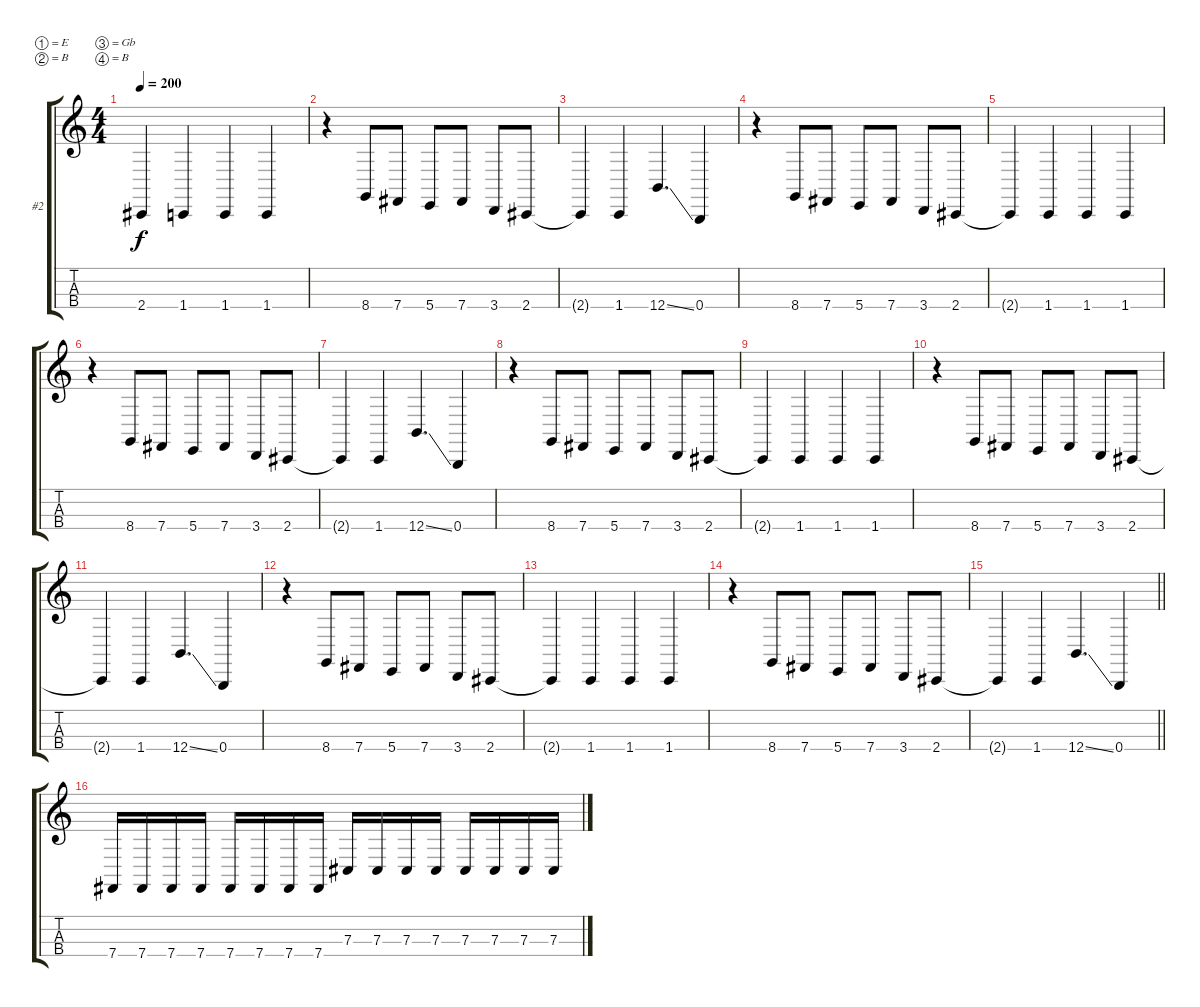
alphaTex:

\bracketExtendMode groupsimilarinstruments
\firstSystemTrackNameOrientation horizontal
\otherSystemsTrackNameOrientation horizontal
\track ("Paul Gray" "#2") {instrument electricbassfinger}
\staff {score tabs}
\tuning (E2 B1 Gb1 B0)
\ts (4 4)
\tempo 200
\clef g2
\ks c
2.4{t}.4{dy f} 1.4.4 1.4.4 1.4.4 |
r.4 8.4.8 7.4.8 5.4.8 7.4.8 3.4.8 2.4.8 |
2.4{t}.4 1.4.4 12.4{ss}.4{d} 0.4.4 |
r.4 8.4.8 7.4.8 5.4.8 7.4.8 3.4.8 2.4.8 |
2.4{t}.4 1.4.4 1.4.4 1.4.4 |
r.4 8.4.8 7.4.8 5.4.8 7.4.8 3.4.8 2.4.8 |
2.4{t}.4 1.4.4 12.4{ss}.4{d} 0.4.4 |
r.4 8.4.8 7.4.8 5.4.8 7.4.8 3.4.8 2.4.8 |
2.4{t}.4 1.4.4 1.4.4 1.4.4 |
r.4 8.4.8 7.4.8 5.4.8 7.4.8 3.4.8 2.4.8 |
2.4{t}.4 1.4.4 12.4{ss}.4{d} 0.4.4 |
r.4 8.4.8 7.4.8 5.4.8 7.4.8 3.4.8 2.4.8 |
2.4{t}.4 1.4.4 1.4.4 1.4.4 |
r.4 8.4.8 7.4.8 5.4.8 7.4.8 3.4.8 2.4.8 |
\barLineRight lightlight
2.4{t}.4 1.4.4 12.4{ss}.4{d} 0.4.4 |
7.4.16 7.4.16 7.4.16 7.4.16 7.4.16 7.4.16 7.4.16 7.4.16 7.3.16 7.3.16 7.3.16 7.3.16 7.3.16 7.3.16 7.3.16 7.3.16
